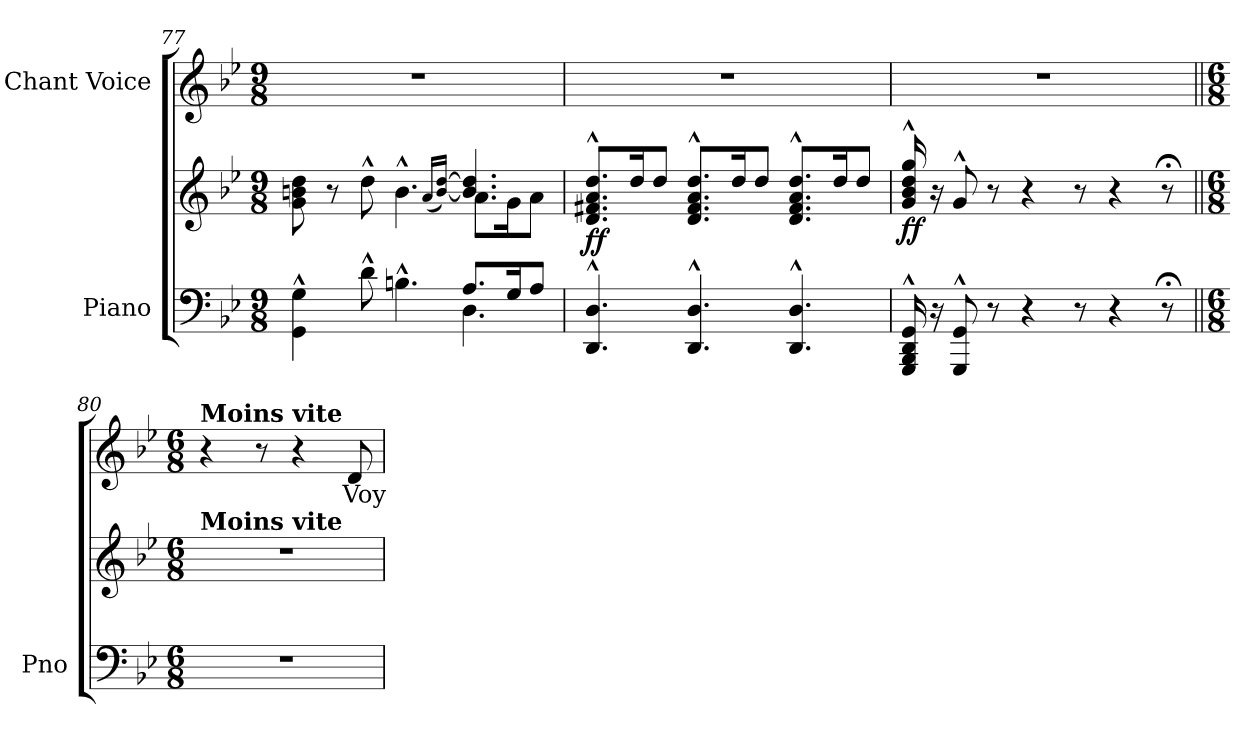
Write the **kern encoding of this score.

**kern	**kern	**dynam	**kern	**text
*part2	*part2	*part2	*part1	*part1
*staff3	*staff2	*staff2/3	*staff1	*staff1
*I"Piano	*	*	*I"Chant Voice	*
*I'Pno	*	*	*	*
*clefF4	*clefG2	*	*clefG2	*
*k[b-e-]	*k[b-e-]	*	*k[b-e-]	*
*M9/8	*M9/8	*	*M9/8	*
=77	=77	=77	=77	=77
*^	*^	*	*	*
4GG\^^ 4G\^^	2.ryy	8g\ 8bn\ 8dd\	2.ryy	.	8%9r	.
.	.	8r	.	.	.	.
8d^^\	.	8dd^^\	.	.	.	.
4.Bn^^\	.	4.b^^\	.	.	.	.
.	.	(16qa/LL	.	.	.	.
.	.	[<16qb/ [16qdd/JJ)	.	.	.	.
8.A/L	4.D\	4.b/] 4.dd/]	8.a\L	.	.	.
16G/K	.	.	16g\K	.	.	.
8A/J	.	.	8a\J	.	.	.
*v	*v	*	*	*	*	*
!!LO:LB:g=z
=78	=78	=78	=78	=78	=78
!	!	!	!LO:DY:b	!	!
*	*v	*v	*	*	*
4.DD/^^ 4.D/^^	8.d/^^ 8.f#X/^^ 8.a/^^ 8.dd/^^L	ff	8%9r	.
.	16dd/K	.	.	.
.	8dd/J	.	.	.
4.DD/^^ 4.D/^^	8.d/^^ 8.f#/^^ 8.a/^^ 8.dd/^^L	.	.	.
.	16dd/K	.	.	.
.	8dd/J	.	.	.
4.DD/^^ 4.D/^^	8.d/^^ 8.f#/^^ 8.a/^^ 8.dd/^^L	.	.	.
.	16dd/K	.	.	.
.	8dd/J	.	.	.
=79	=79	=79	=79	=79
!	!	!LO:DY:b	!	!
16GGG/^^ 16BBB-/^^ 16DD/^^ 16GG/^^LL	16g/^^ 16b-/^^ 16dd/^^ 16gg/^^LL	ff	8%9r	.
16r	16r	.	.	.
8GGG/^^ 8GG/^^J	8g^^/J	.	.	.
8r	8r	.	.	.
4r	4r	.	.	.
8r	8r	.	.	.
4r	4r	.	.	.
8r;<	8r;<	.	.	.
=80||	=80||	=80||	=80||	=80||
*M6/8	*M6/8	*	*M6/8	*
*	*	*	*MM108	*
!	!	!	!LO:TX:a:B:t=Moins vite	!
!	!LO:TX:a:B:t=Moins vite	!	!	!
2.r	2.r	.	4r	.
.	.	.	8r	.
.	.	.	4r	.
!	!	!	!	!LO:LY:b
.	.	.	8d/	Voy-
=	=	=	=	=
*-	*-	*-	*-	*-
